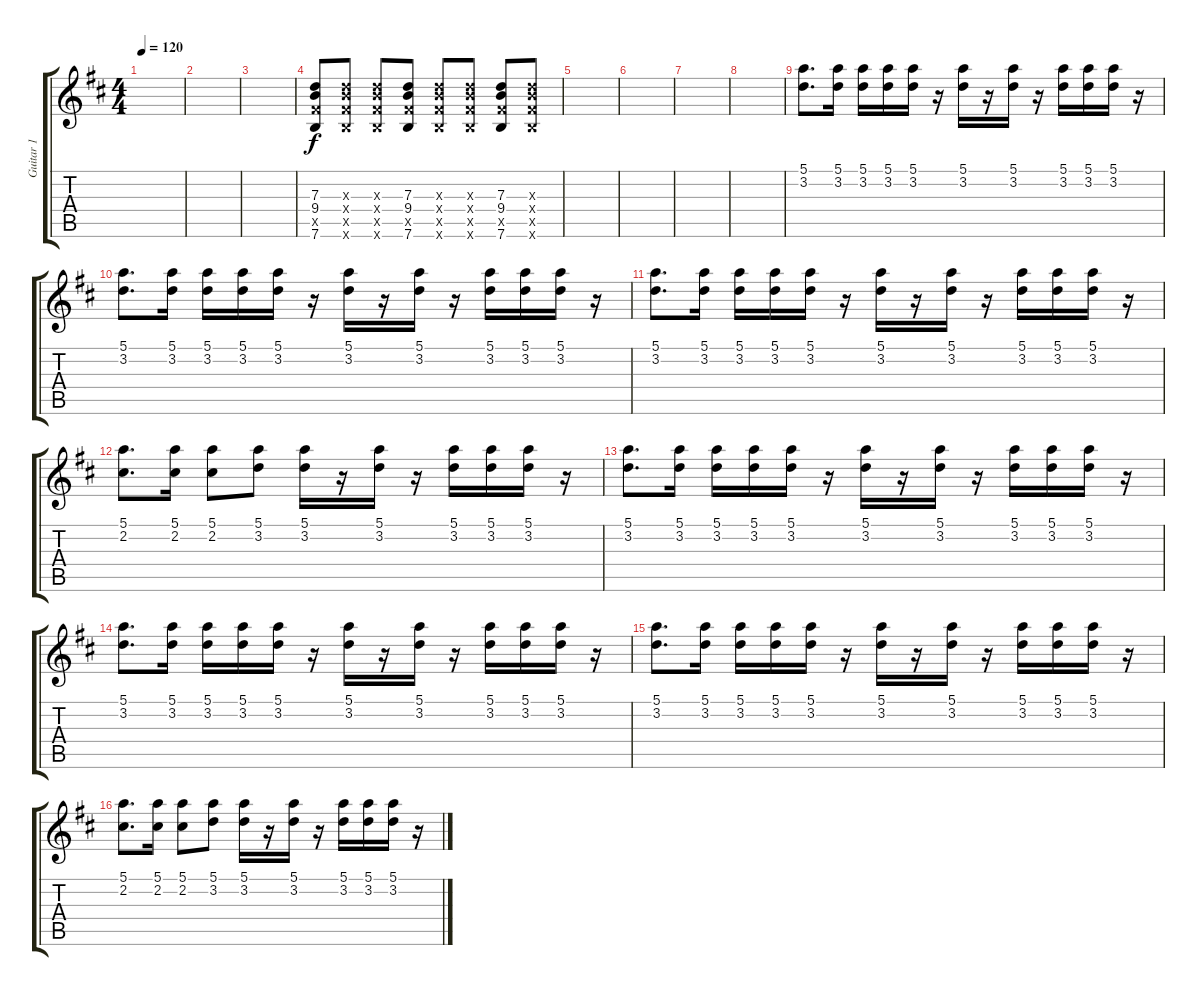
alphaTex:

\track ("Guitar 1" "Guitar 1") {instrument electricguitarclean}
\staff {score tabs}
\tuning (E4 B3 G3 D3 A2 E2) {hide}
\ts (4 4)
\tempo 120
\clef g2
\ks d
|
|
|
(7.3 9.4 9.5{x} 7.6).8 (7.3{x} 9.4{x} 9.5{x} 7.6{x}).8 (7.3{x} 9.4{x} 9.5{x} 7.6{x}).8 (7.3 9.4 9.5{x} 7.6).8 (7.3{x} 9.4{x} 9.5{x} 7.6{x}).8 (7.3{x} 9.4{x} 9.5{x} 7.6{x}).8 (7.3 9.4 9.5{x} 7.6).8 (7.3{x} 9.4{x} 9.5{x} 7.6{x}).8 |
|
|
|
|
(5.1 3.2).8{d} (5.1 3.2).16 (5.1 3.2).16 (5.1 3.2).16 (5.1 3.2).16 r.16 (5.1 3.2).16 r.16 (5.1 3.2).16 r.16 (5.1 3.2).16 (5.1 3.2).16 (5.1 3.2).16 r.16 |
(5.1 3.2).8{d} (5.1 3.2).16 (5.1 3.2).16 (5.1 3.2).16 (5.1 3.2).16 r.16 (5.1 3.2).16 r.16 (5.1 3.2).16 r.16 (5.1 3.2).16 (5.1 3.2).16 (5.1 3.2).16 r.16 |
(5.1 3.2).8{d} (5.1 3.2).16 (5.1 3.2).16 (5.1 3.2).16 (5.1 3.2).16 r.16 (5.1 3.2).16 r.16 (5.1 3.2).16 r.16 (5.1 3.2).16 (5.1 3.2).16 (5.1 3.2).16 r.16 |
(5.1 2.2).8{d} (5.1 2.2).16 (5.1 2.2).8 (5.1 3.2).8 (5.1 3.2).16 r.16 (5.1 3.2).16 r.16 (5.1 3.2).16 (5.1 3.2).16 (5.1 3.2).16 r.16 |
(5.1 3.2).8{d} (5.1 3.2).16 (5.1 3.2).16 (5.1 3.2).16 (5.1 3.2).16 r.16 (5.1 3.2).16 r.16 (5.1 3.2).16 r.16 (5.1 3.2).16 (5.1 3.2).16 (5.1 3.2).16 r.16 |
(5.1 3.2).8{d} (5.1 3.2).16 (5.1 3.2).16 (5.1 3.2).16 (5.1 3.2).16 r.16 (5.1 3.2).16 r.16 (5.1 3.2).16 r.16 (5.1 3.2).16 (5.1 3.2).16 (5.1 3.2).16 r.16 |
(5.1 3.2).8{d} (5.1 3.2).16 (5.1 3.2).16 (5.1 3.2).16 (5.1 3.2).16 r.16 (5.1 3.2).16 r.16 (5.1 3.2).16 r.16 (5.1 3.2).16 (5.1 3.2).16 (5.1 3.2).16 r.16 |
(5.1 2.2).8{d} (5.1 2.2).16 (5.1 2.2).8 (5.1 3.2).8 (5.1 3.2).16 r.16 (5.1 3.2).16 r.16 (5.1 3.2).16 (5.1 3.2).16 (5.1 3.2).16 r.16
